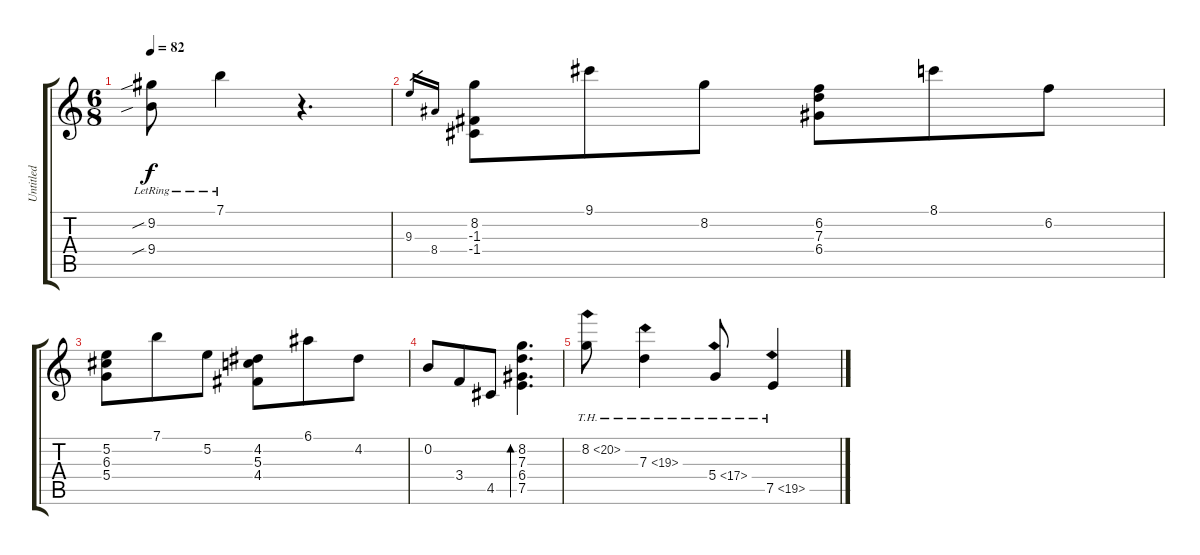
\track ("Untitled" "Untitled") {instrument electricguitarclean}
\staff {score tabs}
\tuning (E4 B3 G3 D3 A2 E2) {hide}
\ts (6 8)
\tempo 82
\clef g2
\ks c
(9.2{sib lr} 9.4{sib lr}).8{dy f} 7.1{lr}.4 r.4{d} |
9.3.16{gr} 8.4.16{gr} (8.2 -1.3 -1.4).8 9.1.8 8.2.8 (6.2 7.3 6.4).8 8.1.8 6.2.8 |
(5.2 6.3 5.4).8 7.1.8 5.2.8 (4.2 5.3 4.4).8 6.1.8 4.2.8 |
0.2.8 3.4.8 4.5.8 (8.2 7.3 6.4 7.5).4{d bd 30} |
8.2{th 12}.8 7.3{th 12}.4 5.4{th 12}.8 7.5{th 12}.4
